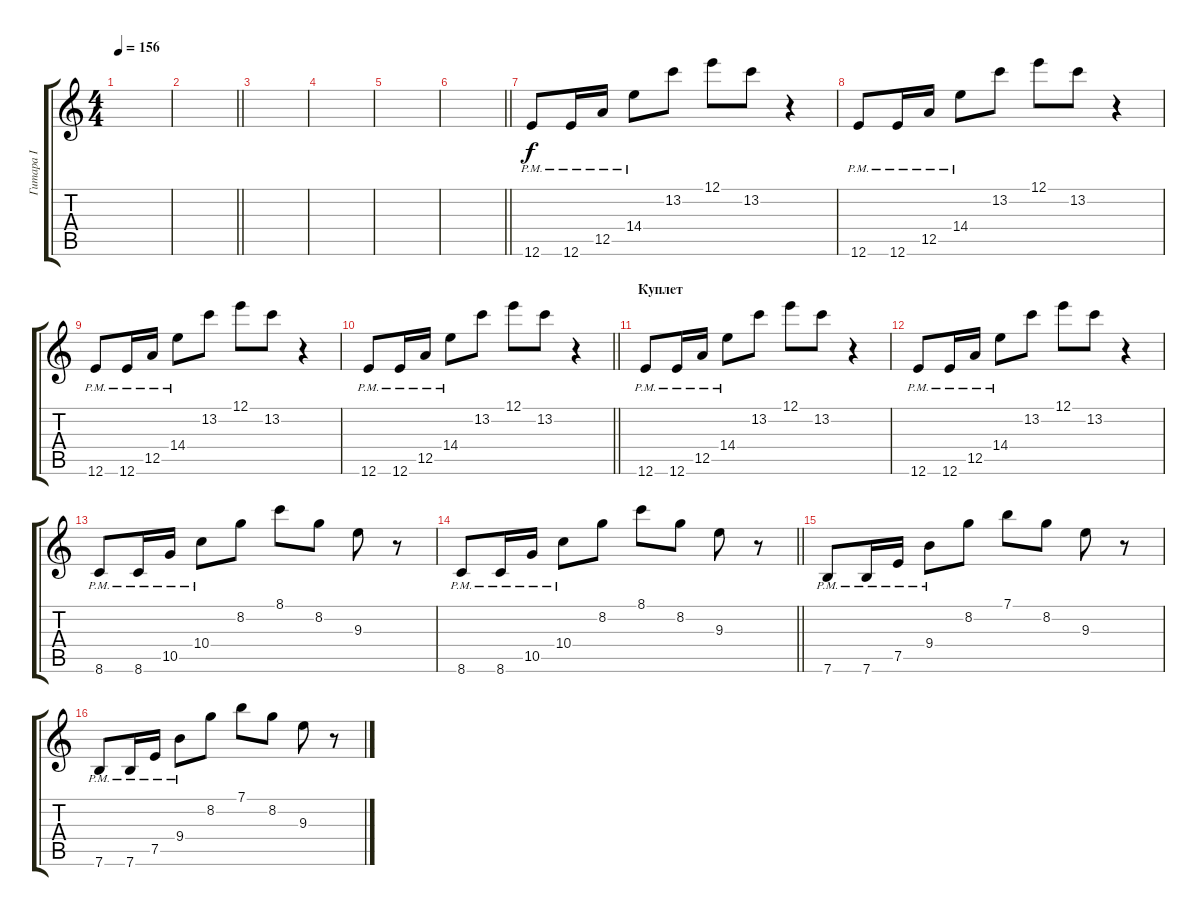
\track ("Гитара I" "Гитара I") {instrument distortionguitar}
\staff {score tabs}
\tuning (E4 B3 G3 D3 A2 E2) {hide}
\ts (4 4)
\tempo 156
\clef g2
\ks c
|
\barLineRight lightlight
|
|
|
|
\barLineRight lightlight
|
12.6{pm}.8{instrument electricguitarclean} 12.6{pm}.16 12.5{pm}.16 14.4{pm}.8 13.2.8 12.1.8 13.2.8 r.4 |
12.6{pm}.8 12.6{pm}.16 12.5{pm}.16 14.4{pm}.8 13.2.8 12.1.8 13.2.8 r.4 |
12.6{pm}.8 12.6{pm}.16 12.5{pm}.16 14.4{pm}.8 13.2.8 12.1.8 13.2.8 r.4 |
\barLineRight lightlight
12.6{pm}.8 12.6{pm}.16 12.5{pm}.16 14.4{pm}.8 13.2.8 12.1.8 13.2.8 r.4 |
\section ("" "Куплет")
12.6{pm}.8 12.6{pm}.16 12.5{pm}.16 14.4{pm}.8 13.2.8 12.1.8 13.2.8 r.4 |
12.6{pm}.8 12.6{pm}.16 12.5{pm}.16 14.4{pm}.8 13.2.8 12.1.8 13.2.8 r.4 |
8.6{pm}.8 8.6{pm}.16 10.5{pm}.16 10.4{pm}.8 8.2.8 8.1.8 8.2.8 9.3.8 r.8 |
\barLineRight lightlight
8.6{pm}.8 8.6{pm}.16 10.5{pm}.16 10.4{pm}.8 8.2.8 8.1.8 8.2.8 9.3.8 r.8 |
7.6{pm}.8 7.6{pm}.16 7.5{pm}.16 9.4{pm}.8 8.2.8 7.1.8 8.2.8 9.3.8 r.8 |
7.6{pm}.8 7.6{pm}.16 7.5{pm}.16 9.4{pm}.8 8.2.8 7.1.8 8.2.8 9.3.8 r.8
